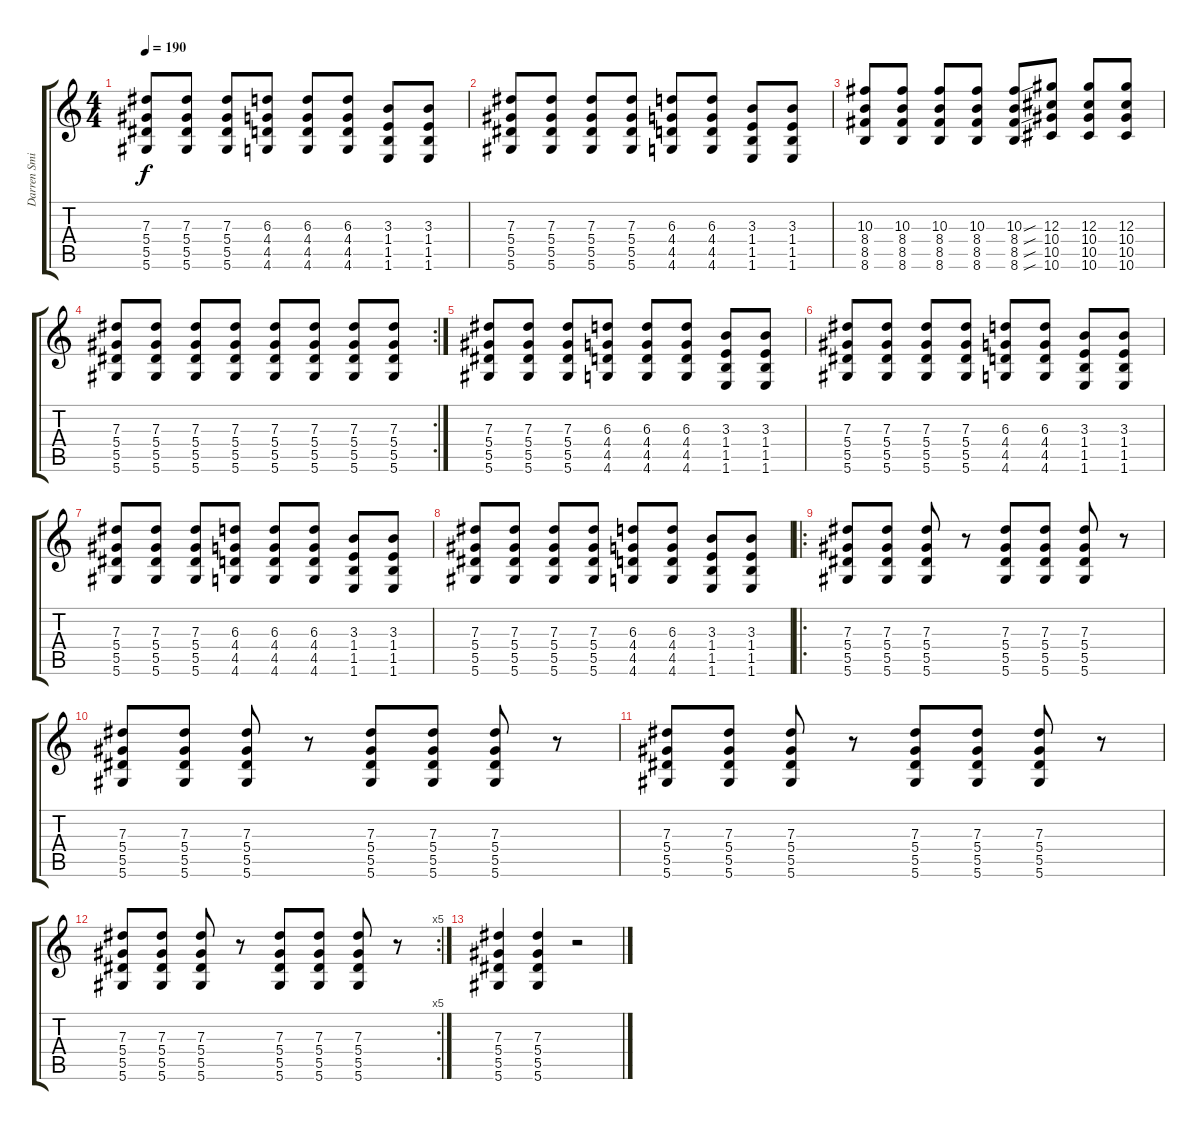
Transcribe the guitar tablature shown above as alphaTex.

\track ("Darren Smith" "Darren Smi") {instrument overdrivenguitar}
\staff {score tabs}
\tuning (Gb4 Db4 Ab3 Eb3 Bb2 Eb2) {hide}
\ts (4 4)
\tempo 190
\clef g2
\ks c
(7.3 5.4 5.5 5.6).8{dy f} (7.3 5.4 5.5 5.6).8 (7.3 5.4 5.5 5.6).8 (6.3 4.4 4.5 4.6).8 (6.3 4.4 4.5 4.6).8 (6.3 4.4 4.5 4.6).8 (3.3 1.4 1.5 1.6).8 (3.3 1.4 1.5 1.6).8 |
(7.3 5.4 5.5 5.6).8 (7.3 5.4 5.5 5.6).8 (7.3 5.4 5.5 5.6).8 (7.3 5.4 5.5 5.6).8 (6.3 4.4 4.5 4.6).8 (6.3 4.4 4.5 4.6).8 (3.3 1.4 1.5 1.6).8 (3.3 1.4 1.5 1.6).8 |
(10.3 8.4 8.5 8.6).8 (10.3 8.4 8.5 8.6).8 (10.3 8.4 8.5 8.6).8 (10.3 8.4 8.5 8.6).8 (10.3{sou} 8.4{sou} 8.5{sou} 8.6{sou}).8 (12.3 10.4 10.5 10.6).8 (12.3 10.4 10.5 10.6).8 (12.3 10.4 10.5 10.6).8 |
\rc 2
(7.3 5.4 5.5 5.6).8 (7.3 5.4 5.5 5.6).8 (7.3 5.4 5.5 5.6).8 (7.3 5.4 5.5 5.6).8 (7.3 5.4 5.5 5.6).8 (7.3 5.4 5.5 5.6).8 (7.3 5.4 5.5 5.6).8 (7.3 5.4 5.5 5.6).8 |
(7.3 5.4 5.5 5.6).8 (7.3 5.4 5.5 5.6).8 (7.3 5.4 5.5 5.6).8 (6.3 4.4 4.5 4.6).8 (6.3 4.4 4.5 4.6).8 (6.3 4.4 4.5 4.6).8 (3.3 1.4 1.5 1.6).8 (3.3 1.4 1.5 1.6).8 |
(7.3 5.4 5.5 5.6).8 (7.3 5.4 5.5 5.6).8 (7.3 5.4 5.5 5.6).8 (7.3 5.4 5.5 5.6).8 (6.3 4.4 4.5 4.6).8 (6.3 4.4 4.5 4.6).8 (3.3 1.4 1.5 1.6).8 (3.3 1.4 1.5 1.6).8 |
(7.3 5.4 5.5 5.6).8 (7.3 5.4 5.5 5.6).8 (7.3 5.4 5.5 5.6).8 (6.3 4.4 4.5 4.6).8 (6.3 4.4 4.5 4.6).8 (6.3 4.4 4.5 4.6).8 (3.3 1.4 1.5 1.6).8 (3.3 1.4 1.5 1.6).8 |
(7.3 5.4 5.5 5.6).8 (7.3 5.4 5.5 5.6).8 (7.3 5.4 5.5 5.6).8 (7.3 5.4 5.5 5.6).8 (6.3 4.4 4.5 4.6).8 (6.3 4.4 4.5 4.6).8 (3.3 1.4 1.5 1.6).8 (3.3 1.4 1.5 1.6).8 |
\ro
(7.3 5.4 5.5 5.6).8 (7.3 5.4 5.5 5.6).8 (7.3 5.4 5.5 5.6).8 r.8 (7.3 5.4 5.5 5.6).8 (7.3 5.4 5.5 5.6).8 (7.3 5.4 5.5 5.6).8 r.8 |
(7.3 5.4 5.5 5.6).8 (7.3 5.4 5.5 5.6).8 (7.3 5.4 5.5 5.6).8 r.8 (7.3 5.4 5.5 5.6).8 (7.3 5.4 5.5 5.6).8 (7.3 5.4 5.5 5.6).8 r.8 |
(7.3 5.4 5.5 5.6).8 (7.3 5.4 5.5 5.6).8 (7.3 5.4 5.5 5.6).8 r.8 (7.3 5.4 5.5 5.6).8 (7.3 5.4 5.5 5.6).8 (7.3 5.4 5.5 5.6).8 r.8 |
\rc 5
(7.3 5.4 5.5 5.6).8 (7.3 5.4 5.5 5.6).8 (7.3 5.4 5.5 5.6).8 r.8 (7.3 5.4 5.5 5.6).8 (7.3 5.4 5.5 5.6).8 (7.3 5.4 5.5 5.6).8 r.8 |
(7.3 5.4 5.5 5.6).4 (7.3 5.4 5.5 5.6).4 r.2
